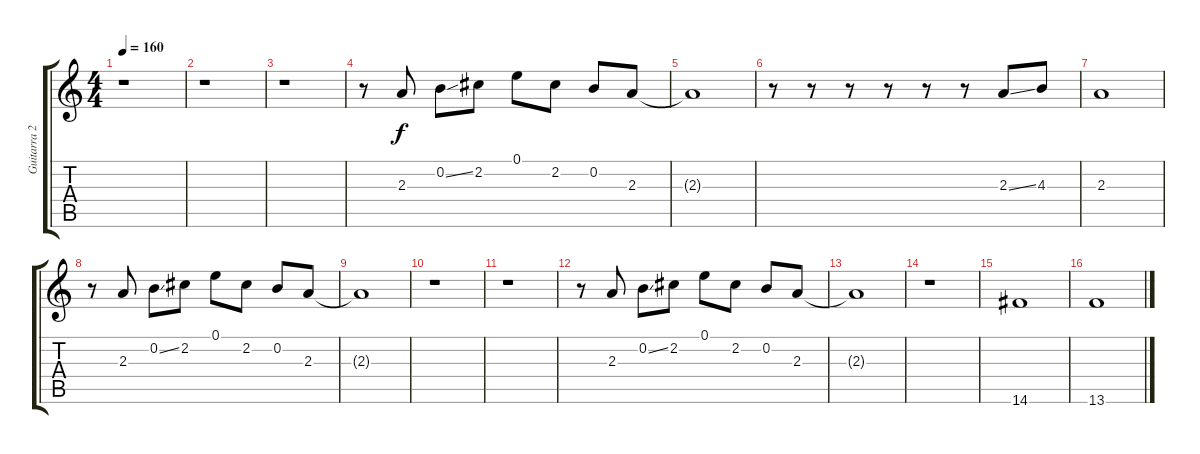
\track ("Guitarra 2" "Guitarra 2") {instrument electricguitarjazz}
\staff {score tabs}
\tuning (E4 B3 G3 D3 A2 E2) {hide}
\ts (4 4)
\tempo 160
\clef g2
\ks c
r.1{dy f instrument electricguitarjazz} |
r.1 |
r.1 |
r.8 2.3.8 0.2{ss}.8 2.2.8 0.1.8 2.2.8 0.2.8 2.3.8 |
2.3{t}.1 |
r.8 r.8 r.8 r.8 r.8 r.8 2.3{ss}.8 4.3.8 |
2.3.1 |
r.8 2.3.8 0.2{ss}.8 2.2.8 0.1.8 2.2.8 0.2.8 2.3.8 |
2.3{t}.1 |
r.1 |
r.1 |
r.8 2.3.8 0.2{ss}.8 2.2.8 0.1.8 2.2.8 0.2.8 2.3.8 |
2.3{t}.1 |
r.1 |
14.6.1 |
13.6.1
